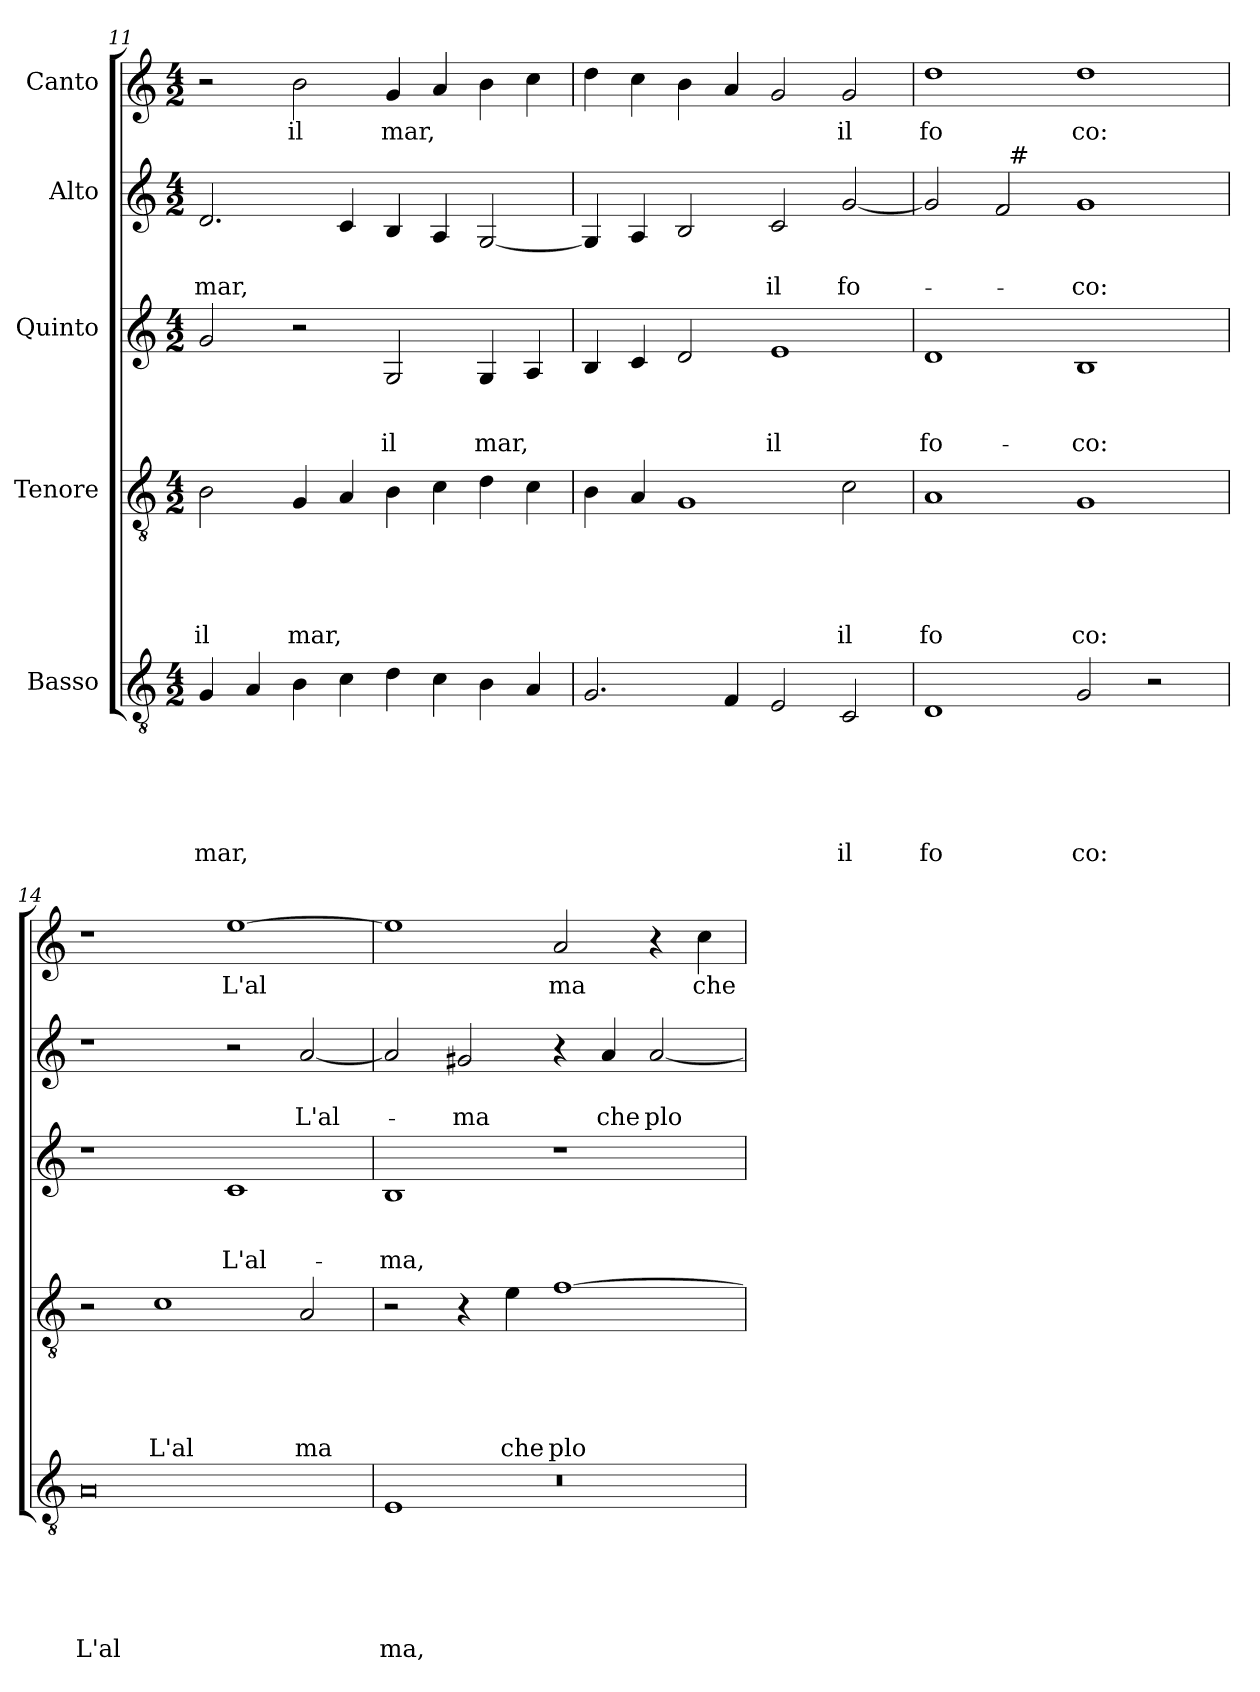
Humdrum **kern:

**kern	**text	**text	**text	**text	**text	**text	**kern	**text	**text	**text	**text	**text	**kern	**text	**text	**text	**kern	**text	**text	**kern	**text
*part5	*part5	*part5	*part5	*part5	*part5	*part5	*part4	*part4	*part4	*part4	*part4	*part4	*part3	*part3	*part3	*part3	*part2	*part2	*part2	*part1	*part1
*staff5	*staff5	*staff5	*staff5	*staff5	*staff5	*staff5	*staff4	*staff4	*staff4	*staff4	*staff4	*staff4	*staff3	*staff3	*staff3	*staff3	*staff2	*staff2	*staff2	*staff1	*staff1
*I"Basso	*	*	*	*	*	*	*I"Tenore	*	*	*	*	*	*I"Quinto	*	*	*	*I"Alto	*	*	*I"Canto	*
!!LO:LB:g=z
*clefGv2	*	*	*	*	*	*	*clefGv2	*	*	*	*	*	*clefG2	*	*	*	*clefG2	*	*	*clefG2	*
*k[]	*	*	*	*	*	*	*k[]	*	*	*	*	*	*k[]	*	*	*	*k[]	*	*	*k[]	*
*C:	*	*	*	*	*	*	*C:	*	*	*	*	*	*C:	*	*	*	*C:	*	*	*C:	*
*M4/2	*	*	*	*	*	*	*M4/2	*	*	*	*	*	*M4/2	*	*	*	*M4/2	*	*	*M4/2	*
=11	=11	=11	=11	=11	=11	=11	=11	=11	=11	=11	=11	=11	=11	=11	=11	=11	=11	=11	=11	=11	=11
!	!	!	!	!	!	!LO:LY:b	!	!	!	!	!	!LO:LY:b	!	!	!	!	!	!	!LO:LY:b	!	!
4G/	.	.	.	.	.	mar,	2B\	.	.	.	.	il	2g/	.	.	.	2.d/	.	mar,	2r	.
4A/	.	.	.	.	.	.	.	.	.	.	.	.	.	.	.	.	.	.	.	.	.
!	!	!	!	!	!	!	!	!	!	!	!	!LO:LY:b	!	!	!	!	!	!	!	!	!LO:LY:b
4B\	.	.	.	.	.	.	4G/	.	.	.	.	mar,	2r	.	.	.	.	.	.	2b\	il
4c\	.	.	.	.	.	.	4A/	.	.	.	.	.	.	.	.	.	4c/	.	.	.	.
!	!	!	!	!	!	!	!	!	!	!	!	!	!	!	!	!LO:LY:b	!	!	!	!	!LO:LY:b
4d\	.	.	.	.	.	.	4B\	.	.	.	.	.	2G/	.	.	il	4B/	.	.	4g/	mar,
4c\	.	.	.	.	.	.	4c\	.	.	.	.	.	.	.	.	.	4A/	.	.	4a/	.
!	!	!	!	!	!	!	!	!	!	!	!	!	!	!	!	!LO:LY:b	!	!	!	!	!
4B\	.	.	.	.	.	.	4d\	.	.	.	.	.	4G/	.	.	mar,	[<2G/	.	.	4b\	.
4A/	.	.	.	.	.	.	4c\	.	.	.	.	.	4A/	.	.	.	.	.	.	4cc\	.
=12	=12	=12	=12	=12	=12	=12	=12	=12	=12	=12	=12	=12	=12	=12	=12	=12	=12	=12	=12	=12	=12
2.G/	.	.	.	.	.	.	4B\	.	.	.	.	.	4B/	.	.	.	4G/]	.	.	4dd\	.
.	.	.	.	.	.	.	4A/	.	.	.	.	.	4c/	.	.	.	4A/	.	.	4cc\	.
.	.	.	.	.	.	.	1G	.	.	.	.	.	2d/	.	.	.	2B/	.	.	4b\	.
4F/	.	.	.	.	.	.	.	.	.	.	.	.	.	.	.	.	.	.	.	4a/	.
!	!	!	!	!	!	!	!	!	!	!	!	!	!	!	!	!LO:LY:b	!	!	!LO:LY:b	!	!
2E/	.	.	.	.	.	.	.	.	.	.	.	.	1e	.	.	il	2c/	.	il	2g/	.
!	!	!	!	!	!	!LO:LY:b	!	!	!	!	!	!LO:LY:b	!	!	!	!	!	!	!LO:LY:b	!	!LO:LY:b
2C/	.	.	.	.	.	il	2c\	.	.	.	.	il	.	.	.	.	[<2g/	.	fo-	2g/	il
=13	=13	=13	=13	=13	=13	=13	=13	=13	=13	=13	=13	=13	=13	=13	=13	=13	=13	=13	=13	=13	=13
!	!	!	!	!	!	!LO:LY:b	!	!	!	!	!	!LO:LY:b	!	!	!	!LO:LY:b	!	!	!	!	!LO:LY:b
*	*	*	*	*	*	*	*	*	*	*	*	*	*	*	*	*	*^	*	*	*	*
1D	.	.	.	.	.	fo	1A	.	.	.	.	fo	1d	.	.	fo-	2g/]	2ryy	.	.	1dd	fo
.	.	.	.	.	.	.	.	.	.	.	.	.	.	.	.	.	2f/	32ryy	.	.	.	.
!	!	!	!	!	!	!	!	!	!	!	!	!	!	!	!	!	!	!LO:TX:a:t=#	!	!	!	!
.	.	.	.	.	.	.	.	.	.	.	.	.	.	.	.	.	.	1ryy	.	.	.	.
!	!	!	!	!	!	!LO:LY:b	!	!	!	!	!	!LO:LY:b	!	!	!	!LO:LY:b	!	!	!	!LO:LY:b	!	!LO:LY:b
2G/	.	.	.	.	.	co:	1G	.	.	.	.	co:	1B	.	.	-co:	1g	.	.	-co:	1dd	co:
2r	.	.	.	.	.	.	.	.	.	.	.	.	.	.	.	.	.	.	.	.	.	.
.	.	.	.	.	.	.	.	.	.	.	.	.	.	.	.	.	.	4...ryy	.	.	.	.
=14	=14	=14	=14	=14	=14	=14	=14	=14	=14	=14	=14	=14	=14	=14	=14	=14	=14	=14	=14	=14	=14	=14
!	!	!	!	!	!	!LO:LY:b	!	!	!	!	!	!	!	!	!	!	!	!	!	!	!	!
*	*	*	*	*	*	*	*	*	*	*	*	*	*	*	*	*	*v	*v	*	*	*	*
0A	.	.	.	.	.	L'al	2r	.	.	.	.	.	1r	.	.	.	1r	.	.	1r	.
!	!	!	!	!	!	!	!	!	!	!	!	!LO:LY:b	!	!	!	!	!	!	!	!	!
.	.	.	.	.	.	.	1c	.	.	.	.	L'al	.	.	.	.	.	.	.	.	.
!	!	!	!	!	!	!	!	!	!	!	!	!	!	!	!	!LO:LY:b	!	!	!	!	!LO:LY:b
.	.	.	.	.	.	.	.	.	.	.	.	.	1c	.	.	L'al-	2r	.	.	[>1ee	L'al
!	!	!	!	!	!	!	!	!	!	!	!	!LO:LY:b	!	!	!	!	!	!	!LO:LY:b	!	!
.	.	.	.	.	.	.	2A/	.	.	.	.	ma	.	.	.	.	[<2a/	.	L'al-	.	.
=15	=15	=15	=15	=15	=15	=15	=15	=15	=15	=15	=15	=15	=15	=15	=15	=15	=15	=15	=15	=15	=15
*^	*	*	*	*	*	*	*	*	*	*	*	*	*	*	*	*	*	*	*	*	*
*	*^	*	*	*	*	*	*	*	*	*	*	*	*	*	*	*	*	*	*	*	*	*
!	!	!LO:N:vis=1	!	!	!	!	!	!LO:LY:b	!	!	!	!	!	!	!	!	!	!LO:LY:b	!	!	!	!	!
0ryy	1E	0r	.	.	.	.	.	ma,	2r	.	.	.	.	.	1B	.	.	-ma,	2a/]	.	.	1ee]	.
!	!	!	!	!	!	!	!	!	!	!	!	!	!	!	!	!	!	!	!	!	!LO:LY:b	!	!
.	.	.	.	.	.	.	.	.	4r	.	.	.	.	.	.	.	.	.	2g#X/	.	-ma	.	.
!	!	!	!	!	!	!	!	!	!	!	!	!	!	!LO:LY:b	!	!	!	!	!	!	!	!	!
.	.	.	.	.	.	.	.	.	4e\	.	.	.	.	che	.	.	.	.	.	.	.	.	.
!	!	!	!	!	!	!	!	!	!	!	!	!	!	!LO:LY:b	!	!	!	!	!	!	!	!	!LO:LY:b
.	1ryy	.	.	.	.	.	.	.	[>1f	.	.	.	.	plo	1r	.	.	.	4r	.	.	2a/	ma
!	!	!	!	!	!	!	!	!	!	!	!	!	!	!	!	!	!	!	!	!	!LO:LY:b	!	!
.	.	.	.	.	.	.	.	.	.	.	.	.	.	.	.	.	.	.	4a/	.	che	.	.
!	!	!	!	!	!	!	!	!	!	!	!	!	!	!	!	!	!	!	!	!	!LO:LY:b	!	!
.	.	.	.	.	.	.	.	.	.	.	.	.	.	.	.	.	.	.	[<2a/	.	plo-	4r	.
!	!	!	!	!	!	!	!	!	!	!	!	!	!	!	!	!	!	!	!	!	!	!	!LO:LY:b
.	.	.	.	.	.	.	.	.	.	.	.	.	.	.	.	.	.	.	.	.	.	4cc\	che
*v	*v	*v	*	*	*	*	*	*	*	*	*	*	*	*	*	*	*	*	*	*	*	*	*
=	=	=	=	=	=	=	=	=	=	=	=	=	=	=	=	=	=	=	=	=	=
*-	*-	*-	*-	*-	*-	*-	*-	*-	*-	*-	*-	*-	*-	*-	*-	*-	*-	*-	*-	*-	*-
